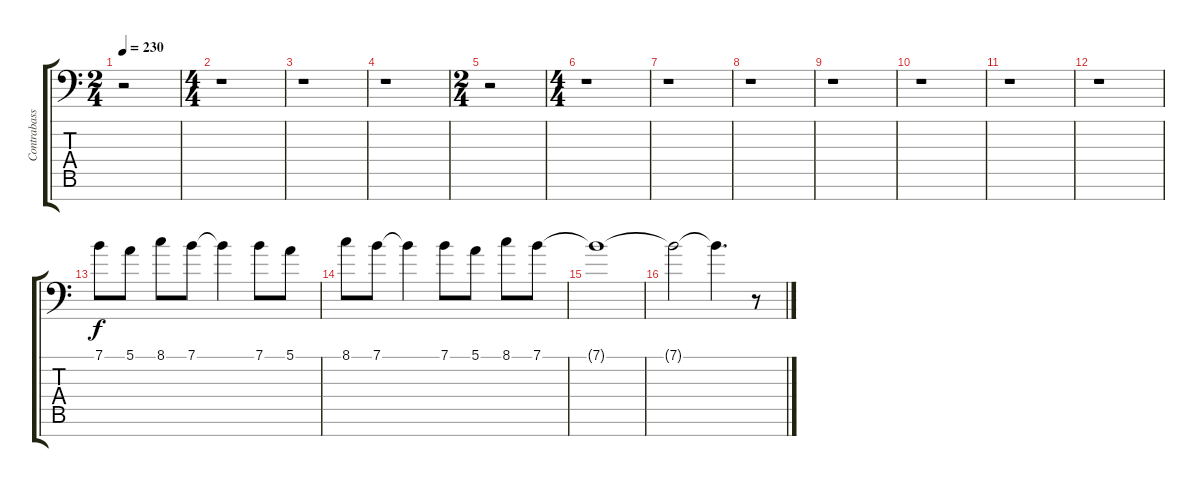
\track ("Contrabass/Trumpet" "Contrabass") {instrument contrabass}
\staff {score tabs}
\tuning (E3 B2 G2 D2 A1 E1 B0) {hide}
\ts (2 4)
\tempo 230
\clef f4
\ks c
r.2{dy f} |
\ts (4 4)
r.1 |
r.1 |
r.1 |
\ts (2 4)
r.2 |
\ts (4 4)
r.1 |
r.1 |
r.1 |
r.1 |
r.1 |
r.1 |
r.1 |
7.1.8{volume 12 instrument trumpet} 5.1.8 8.1.8 7.1.8 7.1{t}.4 7.1.8 5.1.8 |
8.1.8 7.1.8 7.1{t}.4 7.1.8 5.1.8 8.1.8 7.1.8 |
7.1{t}.1 |
7.1{t}.2 7.1{t}.4{d} r.8
